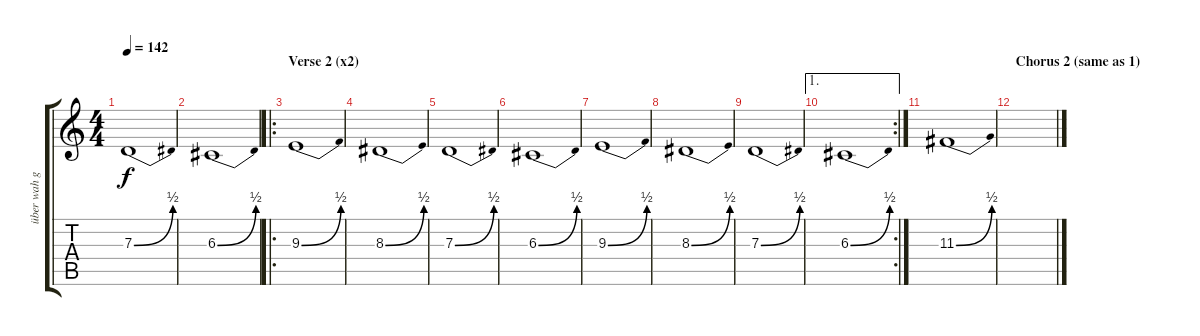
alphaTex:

\track ("über wah guitar or something" "über wah g") {instrument harmonica}
\staff {score tabs}
\tuning (E4 B3 G3 D3 A2 E2) {hide}
\ts (4 4)
\tempo 142
\clef g2
\ks c
7.3{be (bend 0 0 60 2)}.1{dy f} |
6.3{be (bend 0 0 60 2)}.1 |
\ro
\section ("" "Verse 2 (x2)")
9.3{be (bend 0 0 60 2)}.1 |
8.3{be (bend 0 0 60 2)}.1 |
7.3{be (bend 0 0 60 2)}.1 |
6.3{be (bend 0 0 60 2)}.1 |
9.3{be (bend 0 0 60 2)}.1 |
8.3{be (bend 0 0 60 2)}.1 |
7.3{be (bend 0 0 60 2)}.1 |
\ae 1
\rc 2
6.3{be (bend 0 0 60 2)}.1 |
11.3{be (bend 0 0 60 2)}.1 |
\section ("" "Chorus 2 (same as 1)")
